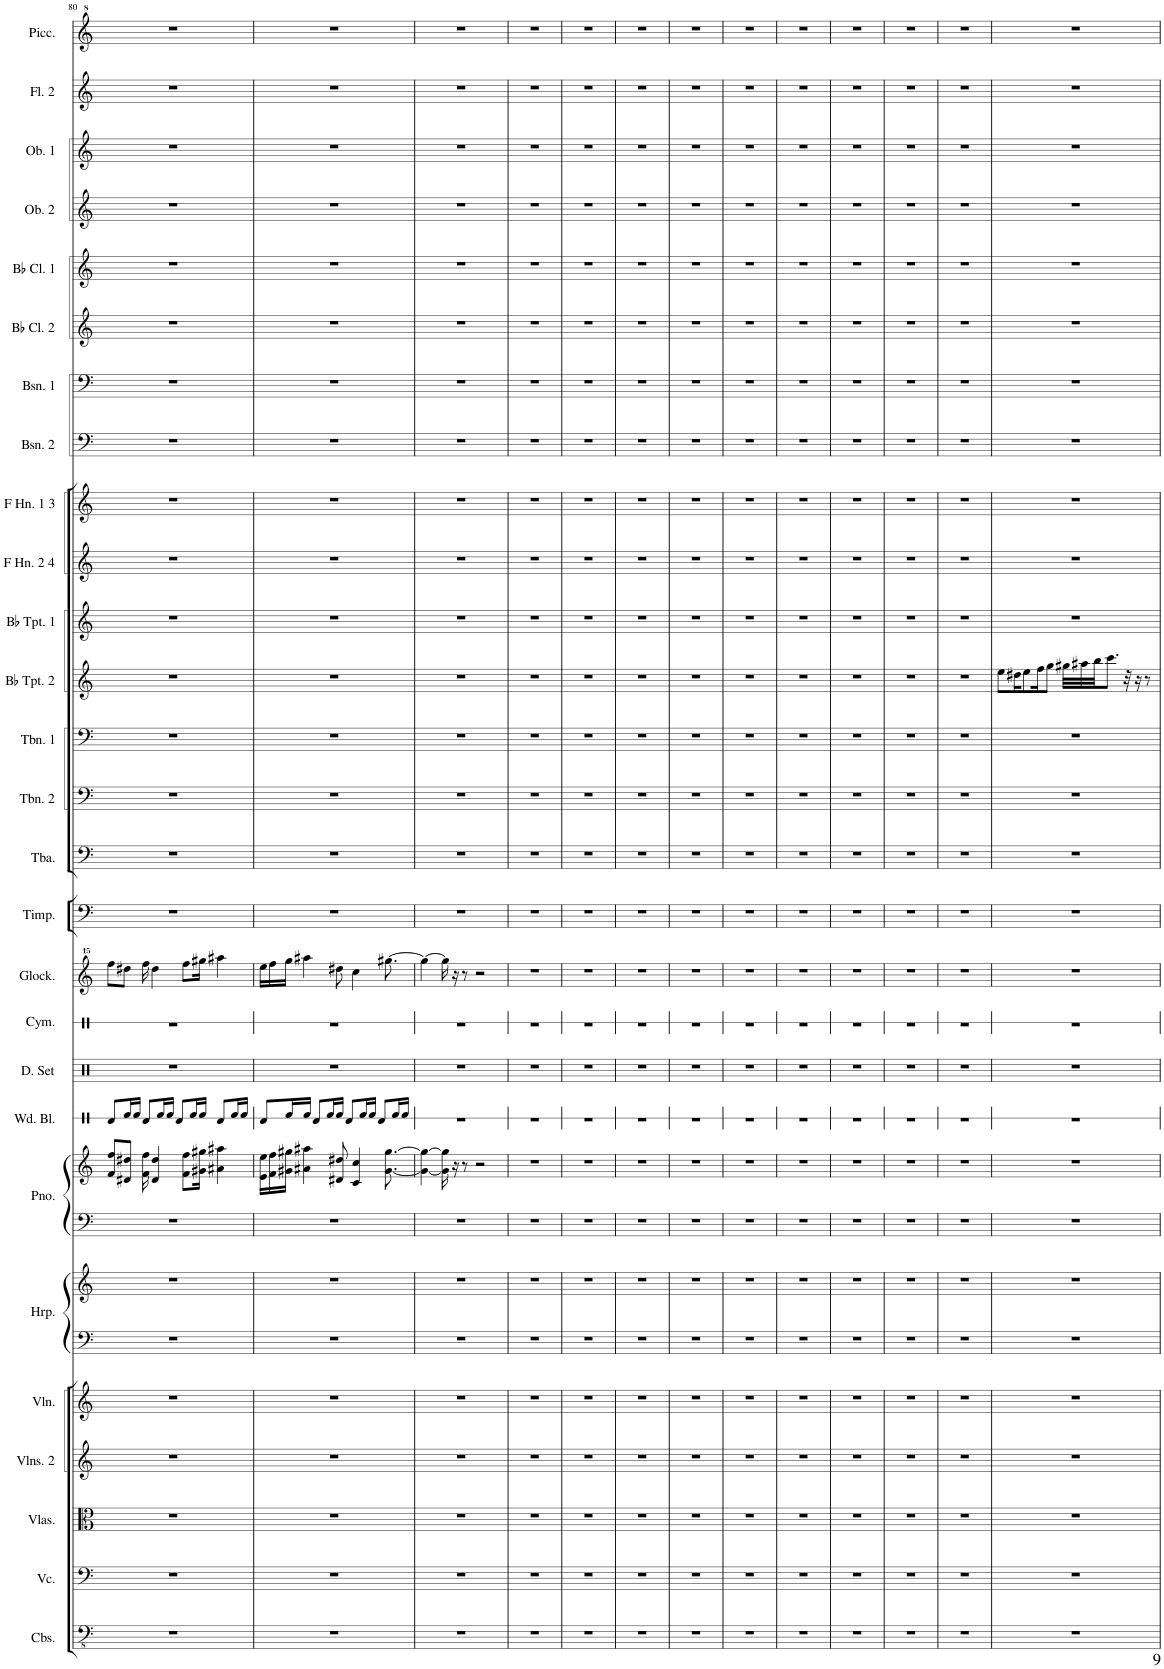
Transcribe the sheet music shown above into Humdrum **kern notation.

**kern	**kern	**kern	**kern	**kern	**kern	**kern	**kern	**kern	**kern	**kern	**kern	**kern	**kern	**kern	**kern	**kern	**kern	**kern	**kern	**kern	**kern	**kern	**kern	**kern	**kern	**kern	**kern	**kern
*part27	*part26	*part25	*part24	*part23	*part22	*part22	*part21	*part21	*part20	*part19	*part18	*part17	*part16	*part15	*part14	*part13	*part12	*part11	*part10	*part9	*part8	*part7	*part6	*part5	*part4	*part3	*part2	*part1
*staff29	*staff28	*staff27	*staff26	*staff25	*staff24	*staff23	*staff22	*staff21	*staff20	*staff19	*staff18	*staff17	*staff16	*staff15	*staff14	*staff13	*staff12	*staff11	*staff10	*staff9	*staff8	*staff7	*staff6	*staff5	*staff4	*staff3	*staff2	*staff1
*I"Contrabasses	*I"Violoncello	*I"Violas	*I"Violins 2	*I"Violin 1	*I"Harp	*	*I"Piano	*	*I"Wood Blocks	*I"Drumset	*I"Cymbal	*I"Glockenspiel	*I"Timpani	*I"Tuba	*I"Trombone 2	*I"Trombone 1	*I"Bb Trumpet 2	*I"Bb Trumpet 1	*I"F Horn 2 &amp; 4	*I"F Horn 1 &amp; 3	*I"Bassoon 2	*I"Bassoon 1	*I"Bb Clarinet 2	*I"Bb Clarinet 1	*I"Oboe 2	*I"Oboe 1	*I"Flute 2	*I"Piccolo
*I'Cbs.	*I'Vc.	*I'Vlas.	*I'Vlns. 2	*I'Vln.	*I'Hrp.	*	*I'Pno.	*	*I'Wd. Bl.	*I'D. Set	*I'Cym.	*I'Glock.	*I'Timp.	*I'Tba.	*I'Tbn. 2	*I'Tbn. 1	*I'Bb Tpt. 2	*I'Bb Tpt. 1	*I'F Hn. 2 4	*I'F Hn. 1 3	*I'Bsn. 2	*I'Bsn. 1	*I'Bb Cl. 2	*I'Bb Cl. 1	*I'Ob. 2	*I'Ob. 1	*I'Fl. 2	*I'Picc.
!!LO:PB:g=z
*clefFv4	*clefF4	*clefC3	*clefG2	*clefG2	*clefF4	*clefG2	*clefF4	*clefG2	*clefX	*clefX	*clefX	*clefG^^2	*clefF4	*clefF4	*clefF4	*clefF4	*clefG2	*clefG2	*clefG2	*clefG2	*clefF4	*clefF4	*clefG2	*clefG2	*clefG2	*clefG2	*clefG2	*clefG^2
*	*	*	*	*	*	*	*	*	*	*	*	*	*	*	*	*	*ITrd1c2	*ITrd1c2	*ITrd4c7	*ITrd4c7	*	*	*ITrd1c2	*ITrd1c2	*	*	*	*ITrd-7c-12
*k[]	*k[]	*k[]	*k[]	*k[]	*k[]	*k[]	*k[]	*k[]	*k[]	*k[]	*k[]	*k[]	*k[]	*k[]	*k[]	*k[]	*k[]	*k[]	*k[]	*k[]	*k[]	*k[]	*k[]	*k[]	*k[]	*k[]	*k[]	*k[]
*M4/4	*M4/4	*M4/4	*M4/4	*M4/4	*M4/4	*M4/4	*M4/4	*M4/4	*M4/4	*M4/4	*M4/4	*M4/4	*M4/4	*M4/4	*M4/4	*M4/4	*M4/4	*M4/4	*M4/4	*M4/4	*M4/4	*M4/4	*M4/4	*M4/4	*M4/4	*M4/4	*M4/4	*M4/4
=80	=80	=80	=80	=80	=80	=80	=80	=80	=80	=80	=80	=80	=80	=80	=80	=80	=80	=80	=80	=80	=80	=80	=80	=80	=80	=80	=80	=80
1r	1r	1r	1r	1r	1r	1r	1r	8f/ 8ff/L	8Rd/L	1r	1r	8ffff\L	1r	1r	1r	1r	1r	1r	1r	1r	1r	1r	1r	1r	1r	1r	1r	1r
.	.	.	.	.	.	.	.	8d#X/ 8dd#X/J	16Rf/L	.	.	8dddd#X\J	.	.	.	.	.	.	.	.	.	.	.	.	.	.	.	.
.	.	.	.	.	.	.	.	.	16Rf/JJ	.	.	.	.	.	.	.	.	.	.	.	.	.	.	.	.	.	.	.
.	.	.	.	.	.	.	.	16f\ 16ff\	8Rd/L	.	.	16ffff\	.	.	.	.	.	.	.	.	.	.	.	.	.	.	.	.
.	.	.	.	.	.	.	.	4d#/ 4dd#/	.	.	.	4dddd#\	.	.	.	.	.	.	.	.	.	.	.	.	.	.	.	.
.	.	.	.	.	.	.	.	.	16Rf/L	.	.	.	.	.	.	.	.	.	.	.	.	.	.	.	.	.	.	.
.	.	.	.	.	.	.	.	.	16Rf/JJ	.	.	.	.	.	.	.	.	.	.	.	.	.	.	.	.	.	.	.
.	.	.	.	.	.	.	.	.	8Rd/L	.	.	.	.	.	.	.	.	.	.	.	.	.	.	.	.	.	.	.
.	.	.	.	.	.	.	.	8f\ 8ff\L	.	.	.	8ffff\L	.	.	.	.	.	.	.	.	.	.	.	.	.	.	.	.
.	.	.	.	.	.	.	.	.	16Rf/L	.	.	.	.	.	.	.	.	.	.	.	.	.	.	.	.	.	.	.
.	.	.	.	.	.	.	.	16g#X\ 16gg#X\Jk	16Rf/JJ	.	.	16gggg#X\Jk	.	.	.	.	.	.	.	.	.	.	.	.	.	.	.	.
.	.	.	.	.	.	.	.	4a#X\ 4aa#X\	8Rd/L	.	.	4aaaa#X\	.	.	.	.	.	.	.	.	.	.	.	.	.	.	.	.
.	.	.	.	.	.	.	.	.	16Rf/L	.	.	.	.	.	.	.	.	.	.	.	.	.	.	.	.	.	.	.
.	.	.	.	.	.	.	.	.	16Rf/JJ	.	.	.	.	.	.	.	.	.	.	.	.	.	.	.	.	.	.	.
=81	=81	=81	=81	=81	=81	=81	=81	=81	=81	=81	=81	=81	=81	=81	=81	=81	=81	=81	=81	=81	=81	=81	=81	=81	=81	=81	=81	=81
1r	1r	1r	1r	1r	1r	1r	1r	16e\ 16ee\LL	8Rd/L	1r	1r	16eeee\LL	1r	1r	1r	1r	1r	1r	1r	1r	1r	1r	1r	1r	1r	1r	1r	1r
.	.	.	.	.	.	.	.	16f\ 16ff\	.	.	.	16ffff\	.	.	.	.	.	.	.	.	.	.	.	.	.	.	.	.
.	.	.	.	.	.	.	.	16g#X\ 16gg#X\JJ	16Rf/L	.	.	16gggg\JJ	.	.	.	.	.	.	.	.	.	.	.	.	.	.	.	.
.	.	.	.	.	.	.	.	4a#X\ 4aa#X\	16Rf/JJ	.	.	4aaaa#X\	.	.	.	.	.	.	.	.	.	.	.	.	.	.	.	.
.	.	.	.	.	.	.	.	.	8Rd/L	.	.	.	.	.	.	.	.	.	.	.	.	.	.	.	.	.	.	.
.	.	.	.	.	.	.	.	.	16Rf/L	.	.	.	.	.	.	.	.	.	.	.	.	.	.	.	.	.	.	.
.	.	.	.	.	.	.	.	8d#X/ 8dd#X/	16Rf/JJ	.	.	8dddd#X\	.	.	.	.	.	.	.	.	.	.	.	.	.	.	.	.
.	.	.	.	.	.	.	.	.	8Rd/L	.	.	.	.	.	.	.	.	.	.	.	.	.	.	.	.	.	.	.
.	.	.	.	.	.	.	.	4c/ 4cc/	.	.	.	4cccc\	.	.	.	.	.	.	.	.	.	.	.	.	.	.	.	.
.	.	.	.	.	.	.	.	.	16Rf/L	.	.	.	.	.	.	.	.	.	.	.	.	.	.	.	.	.	.	.
.	.	.	.	.	.	.	.	.	16Rf/JJ	.	.	.	.	.	.	.	.	.	.	.	.	.	.	.	.	.	.	.
.	.	.	.	.	.	.	.	.	8Rd/L	.	.	.	.	.	.	.	.	.	.	.	.	.	.	.	.	.	.	.
.	.	.	.	.	.	.	.	[8.g#\ [8.gg#\	.	.	.	[8.gggg#X\	.	.	.	.	.	.	.	.	.	.	.	.	.	.	.	.
.	.	.	.	.	.	.	.	.	16Rf/L	.	.	.	.	.	.	.	.	.	.	.	.	.	.	.	.	.	.	.
.	.	.	.	.	.	.	.	.	16Rf/JJ	.	.	.	.	.	.	.	.	.	.	.	.	.	.	.	.	.	.	.
=82	=82	=82	=82	=82	=82	=82	=82	=82	=82	=82	=82	=82	=82	=82	=82	=82	=82	=82	=82	=82	=82	=82	=82	=82	=82	=82	=82	=82
1r	1r	1r	1r	1r	1r	1r	1r	4g#\_ 4gg#\_	1r	1r	1r	4gggg#\_	1r	1r	1r	1r	1r	1r	1r	1r	1r	1r	1r	1r	1r	1r	1r	1r
.	.	.	.	.	.	.	.	16g#\] 16gg#\]	.	.	.	16gggg#\]	.	.	.	.	.	.	.	.	.	.	.	.	.	.	.	.
.	.	.	.	.	.	.	.	16r	.	.	.	16r	.	.	.	.	.	.	.	.	.	.	.	.	.	.	.	.
.	.	.	.	.	.	.	.	8r	.	.	.	8r	.	.	.	.	.	.	.	.	.	.	.	.	.	.	.	.
.	.	.	.	.	.	.	.	2r	.	.	.	2r	.	.	.	.	.	.	.	.	.	.	.	.	.	.	.	.
=83	=83	=83	=83	=83	=83	=83	=83	=83	=83	=83	=83	=83	=83	=83	=83	=83	=83	=83	=83	=83	=83	=83	=83	=83	=83	=83	=83	=83
1r	1r	1r	1r	1r	1r	1r	1r	1r	1r	1r	1r	1r	1r	1r	1r	1r	1r	1r	1r	1r	1r	1r	1r	1r	1r	1r	1r	1r
=84	=84	=84	=84	=84	=84	=84	=84	=84	=84	=84	=84	=84	=84	=84	=84	=84	=84	=84	=84	=84	=84	=84	=84	=84	=84	=84	=84	=84
1r	1r	1r	1r	1r	1r	1r	1r	1r	1r	1r	1r	1r	1r	1r	1r	1r	1r	1r	1r	1r	1r	1r	1r	1r	1r	1r	1r	1r
=85	=85	=85	=85	=85	=85	=85	=85	=85	=85	=85	=85	=85	=85	=85	=85	=85	=85	=85	=85	=85	=85	=85	=85	=85	=85	=85	=85	=85
1r	1r	1r	1r	1r	1r	1r	1r	1r	1r	1r	1r	1r	1r	1r	1r	1r	1r	1r	1r	1r	1r	1r	1r	1r	1r	1r	1r	1r
=86	=86	=86	=86	=86	=86	=86	=86	=86	=86	=86	=86	=86	=86	=86	=86	=86	=86	=86	=86	=86	=86	=86	=86	=86	=86	=86	=86	=86
1r	1r	1r	1r	1r	1r	1r	1r	1r	1r	1r	1r	1r	1r	1r	1r	1r	1r	1r	1r	1r	1r	1r	1r	1r	1r	1r	1r	1r
=87	=87	=87	=87	=87	=87	=87	=87	=87	=87	=87	=87	=87	=87	=87	=87	=87	=87	=87	=87	=87	=87	=87	=87	=87	=87	=87	=87	=87
1r	1r	1r	1r	1r	1r	1r	1r	1r	1r	1r	1r	1r	1r	1r	1r	1r	1r	1r	1r	1r	1r	1r	1r	1r	1r	1r	1r	1r
=88	=88	=88	=88	=88	=88	=88	=88	=88	=88	=88	=88	=88	=88	=88	=88	=88	=88	=88	=88	=88	=88	=88	=88	=88	=88	=88	=88	=88
1r	1r	1r	1r	1r	1r	1r	1r	1r	1r	1r	1r	1r	1r	1r	1r	1r	1r	1r	1r	1r	1r	1r	1r	1r	1r	1r	1r	1r
=89	=89	=89	=89	=89	=89	=89	=89	=89	=89	=89	=89	=89	=89	=89	=89	=89	=89	=89	=89	=89	=89	=89	=89	=89	=89	=89	=89	=89
1r	1r	1r	1r	1r	1r	1r	1r	1r	1r	1r	1r	1r	1r	1r	1r	1r	1r	1r	1r	1r	1r	1r	1r	1r	1r	1r	1r	1r
=90	=90	=90	=90	=90	=90	=90	=90	=90	=90	=90	=90	=90	=90	=90	=90	=90	=90	=90	=90	=90	=90	=90	=90	=90	=90	=90	=90	=90
1r	1r	1r	1r	1r	1r	1r	1r	1r	1r	1r	1r	1r	1r	1r	1r	1r	1r	1r	1r	1r	1r	1r	1r	1r	1r	1r	1r	1r
=91	=91	=91	=91	=91	=91	=91	=91	=91	=91	=91	=91	=91	=91	=91	=91	=91	=91	=91	=91	=91	=91	=91	=91	=91	=91	=91	=91	=91
1r	1r	1r	1r	1r	1r	1r	1r	1r	1r	1r	1r	1r	1r	1r	1r	1r	1r	1r	1r	1r	1r	1r	1r	1r	1r	1r	1r	1r
=92	=92	=92	=92	=92	=92	=92	=92	=92	=92	=92	=92	=92	=92	=92	=92	=92	=92	=92	=92	=92	=92	=92	=92	=92	=92	=92	=92	=92
1r	1r	1r	1r	1r	1r	1r	1r	1r	1r	1r	1r	1r	1r	1r	1r	1r	8ee\L	1r	1r	1r	1r	1r	1r	1r	1r	1r	1r	1r
.	.	.	.	.	.	.	.	.	.	.	.	.	.	.	.	.	16dd#X\K	.	.	.	.	.	.	.	.	.	.	.
.	.	.	.	.	.	.	.	.	.	.	.	.	.	.	.	.	8ee\	.	.	.	.	.	.	.	.	.	.	.
.	.	.	.	.	.	.	.	.	.	.	.	.	.	.	.	.	16ff\K	.	.	.	.	.	.	.	.	.	.	.
.	.	.	.	.	.	.	.	.	.	.	.	.	.	.	.	.	8gg\J	.	.	.	.	.	.	.	.	.	.	.
.	.	.	.	.	.	.	.	.	.	.	.	.	.	.	.	.	32gg#X\LLL	.	.	.	.	.	.	.	.	.	.	.
.	.	.	.	.	.	.	.	.	.	.	.	.	.	.	.	.	32aa#X\	.	.	.	.	.	.	.	.	.	.	.
.	.	.	.	.	.	.	.	.	.	.	.	.	.	.	.	.	32bb\JJ	.	.	.	.	.	.	.	.	.	.	.
.	.	.	.	.	.	.	.	.	.	.	.	.	.	.	.	.	8.ccc\J	.	.	.	.	.	.	.	.	.	.	.
.	.	.	.	.	.	.	.	.	.	.	.	.	.	.	.	.	32r	.	.	.	.	.	.	.	.	.	.	.
.	.	.	.	.	.	.	.	.	.	.	.	.	.	.	.	.	16r	.	.	.	.	.	.	.	.	.	.	.
.	.	.	.	.	.	.	.	.	.	.	.	.	.	.	.	.	8r	.	.	.	.	.	.	.	.	.	.	.
=	=	=	=	=	=	=	=	=	=	=	=	=	=	=	=	=	=	=	=	=	=	=	=	=	=	=	=	=
*-	*-	*-	*-	*-	*-	*-	*-	*-	*-	*-	*-	*-	*-	*-	*-	*-	*-	*-	*-	*-	*-	*-	*-	*-	*-	*-	*-	*-
